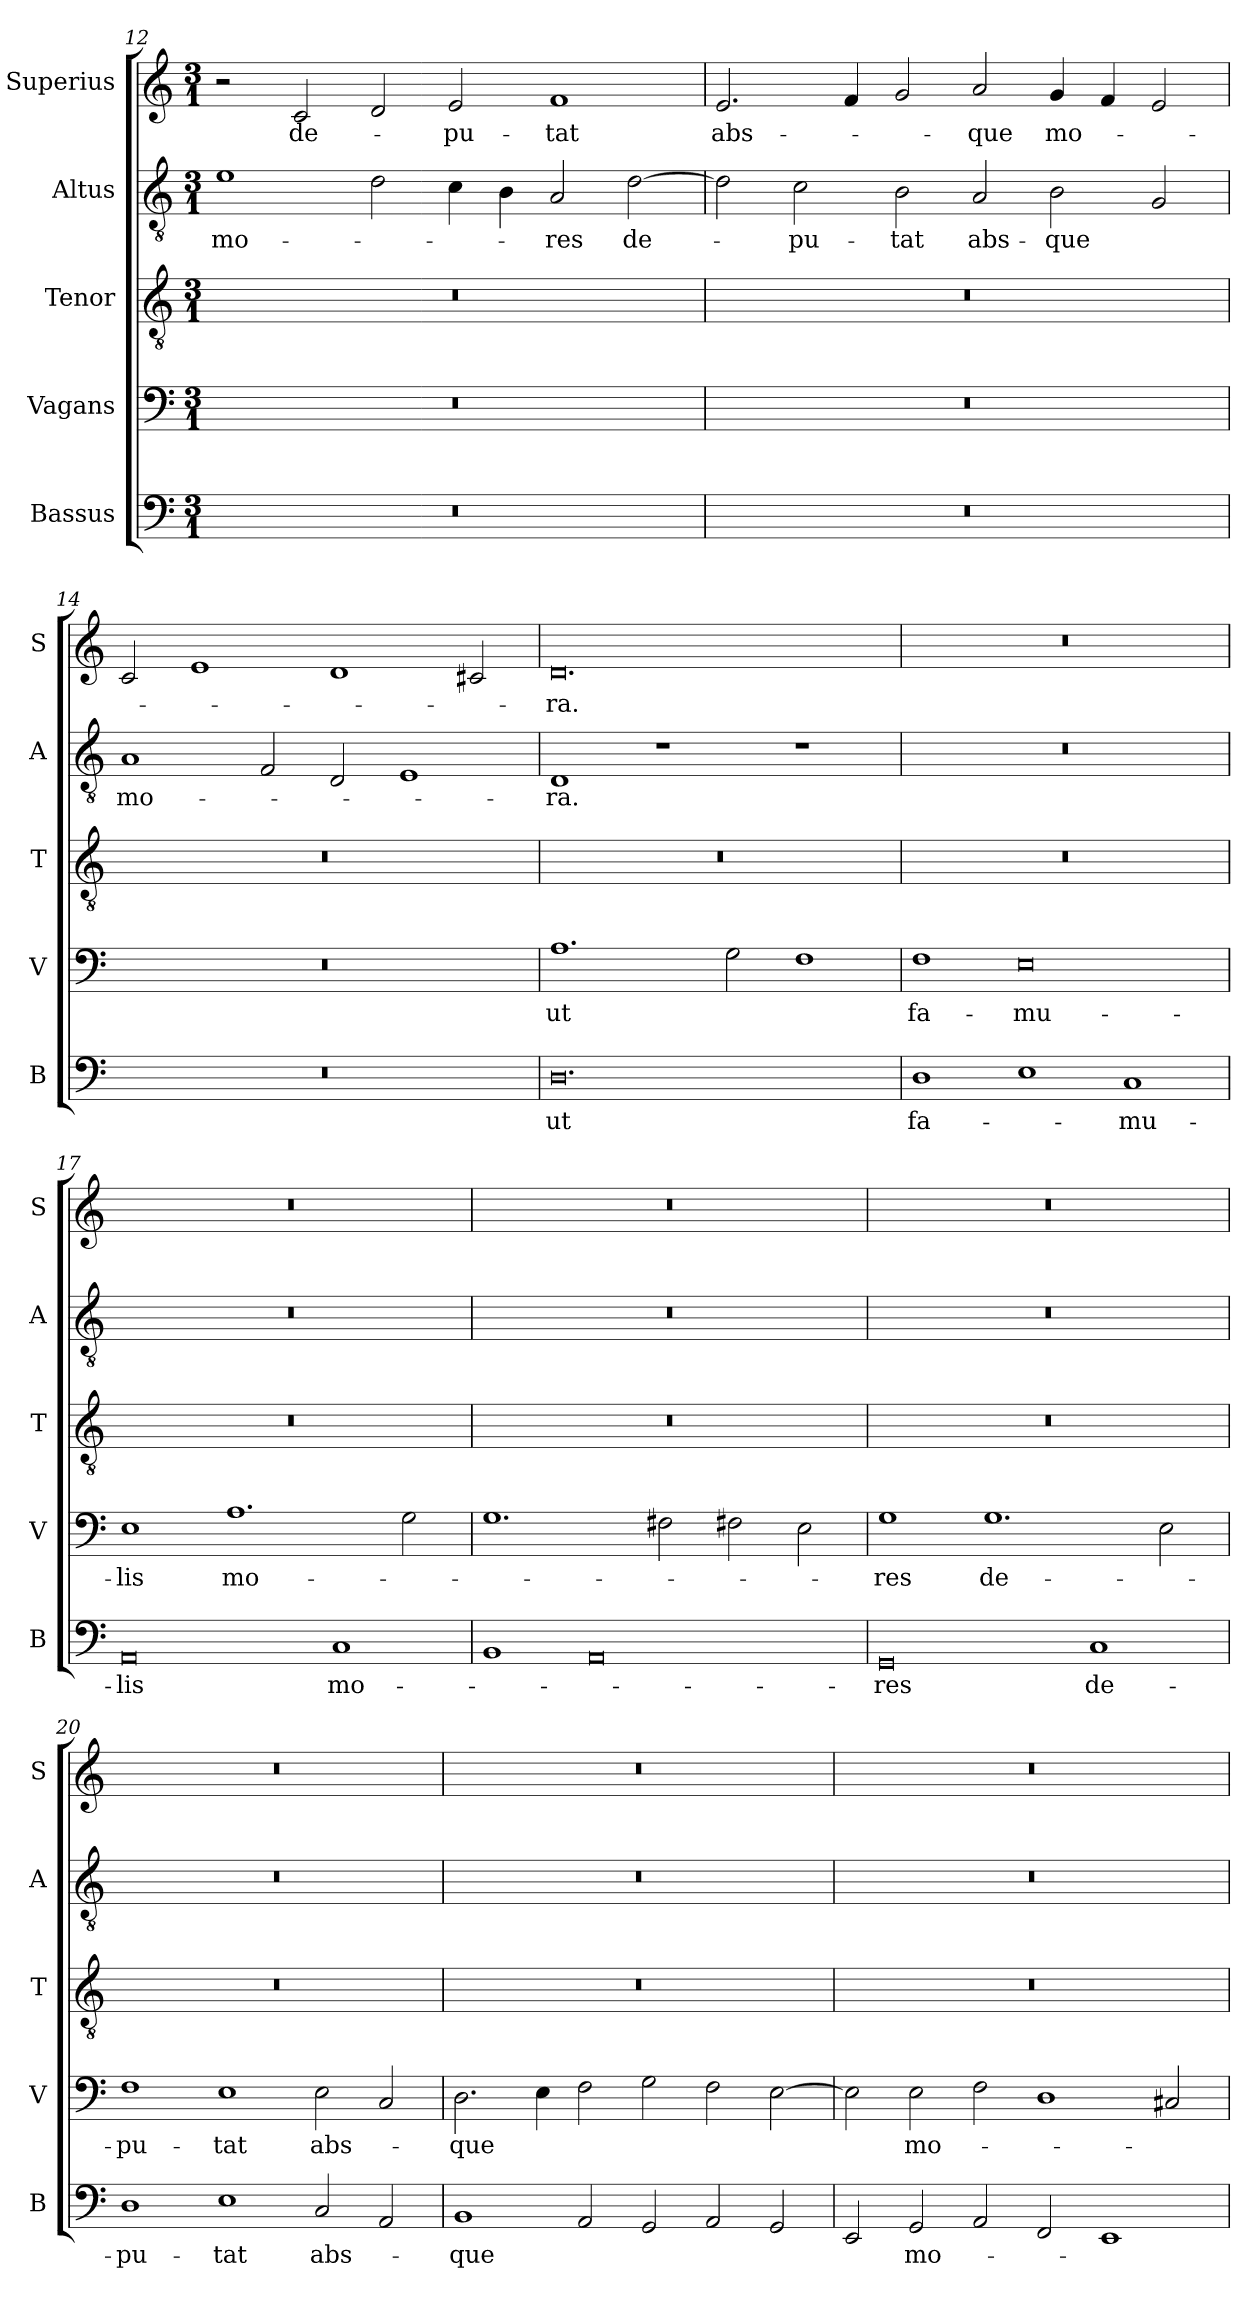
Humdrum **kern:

**kern	**text	**kern	**text	**kern	**kern	**text	**kern	**text
*part5	*part5	*part4	*part4	*part3	*part2	*part2	*part1	*part1
*staff5	*staff5	*staff4	*staff4	*staff3	*staff2	*staff2	*staff1	*staff1
*I"Bassus	*	*I"Vagans	*	*I"Tenor	*I"Altus	*	*I"Superius	*
*I'B	*	*I'V	*	*I'T	*I'A	*	*I'S	*
*clefF4	*	*clefF4	*	*clefGv2	*clefGv2	*	*clefG2	*
*k[]	*	*k[]	*	*k[]	*k[]	*	*k[]	*
*M3/1	*	*M3/1	*	*M3/1	*M3/1	*	*M3/1	*
=12	=12	=12	=12	=12	=12	=12	=12	=12
0.r	.	0.r	.	0.r	1e	mo-	2r	.
.	.	.	.	.	.	.	2c/	de-
.	.	.	.	.	2d\	.	2d/	.
.	.	.	.	.	4c\	.	2e/	-pu-
.	.	.	.	.	4B\	.	.	.
.	.	.	.	.	2A/	-res	1f	-tat
.	.	.	.	.	[2d\	de-	.	.
=13	=13	=13	=13	=13	=13	=13	=13	=13
0.r	.	0.r	.	0.r	2d\]	.	2.e/	abs-
.	.	.	.	.	2c\	-pu-	.	.
.	.	.	.	.	.	.	4f/	.
.	.	.	.	.	2B\	-tat	2g/	.
.	.	.	.	.	2A/	abs-	2a/	-que
.	.	.	.	.	2B\	-que	4g/	mo-
.	.	.	.	.	.	.	4f/	.
.	.	.	.	.	2G/	.	2e/	.
=14	=14	=14	=14	=14	=14	=14	=14	=14
0.r	.	0.r	.	0.r	1A	mo-	2c/	.
.	.	.	.	.	.	.	1e	.
.	.	.	.	.	2F/	.	.	.
.	.	.	.	.	2D/	.	1d	.
.	.	.	.	.	1E	.	.	.
.	.	.	.	.	.	.	2c#X/	.
=15	=15	=15	=15	=15	=15	=15	=15	=15
0.D	ut	1.A	ut	0.r	1D	-ra.	0.d	-ra.
.	.	.	.	.	1r	.	.	.
.	.	2G\	.	.	.	.	.	.
.	.	1F	.	.	1r	.	.	.
=16	=16	=16	=16	=16	=16	=16	=16	=16
1D	fa-	1F	fa-	0.r	0.r	.	0.r	.
1E	.	0E	-mu-	.	.	.	.	.
1C	-mu-	.	.	.	.	.	.	.
=17	=17	=17	=17	=17	=17	=17	=17	=17
0AA	-lis	1E	-lis	0.r	0.r	.	0.r	.
.	.	1.A	mo-	.	.	.	.	.
1C	mo-	.	.	.	.	.	.	.
.	.	2G\	.	.	.	.	.	.
=18	=18	=18	=18	=18	=18	=18	=18	=18
1BB	.	1.G	.	0.r	0.r	.	0.r	.
0AA	.	.	.	.	.	.	.	.
.	.	2F#X\	.	.	.	.	.	.
.	.	2F#X\	.	.	.	.	.	.
.	.	2E\	.	.	.	.	.	.
=19	=19	=19	=19	=19	=19	=19	=19	=19
0GG	-res	1G	-res	0.r	0.r	.	0.r	.
.	.	1.G	de-	.	.	.	.	.
1C	de-	.	.	.	.	.	.	.
.	.	2E\	.	.	.	.	.	.
=20	=20	=20	=20	=20	=20	=20	=20	=20
1D	-pu-	1F	-pu-	0.r	0.r	.	0.r	.
1E	-tat	1E	-tat	.	.	.	.	.
2C/	abs-	2E\	abs-	.	.	.	.	.
2AA/	.	2C/	.	.	.	.	.	.
=21	=21	=21	=21	=21	=21	=21	=21	=21
1BB	-que	2.D\	-que	0.r	0.r	.	0.r	.
.	.	4E\	.	.	.	.	.	.
2AA/	.	2F\	.	.	.	.	.	.
2GG/	.	2G\	.	.	.	.	.	.
2AA/	.	2F\	.	.	.	.	.	.
2GG/	.	[2E\	.	.	.	.	.	.
=22	=22	=22	=22	=22	=22	=22	=22	=22
2EE/	.	2E\]	.	0.r	0.r	.	0.r	.
2GG/	mo-	2E\	mo-	.	.	.	.	.
2AA/	.	2F\	.	.	.	.	.	.
2FF/	.	1D	.	.	.	.	.	.
1EE	.	.	.	.	.	.	.	.
.	.	2C#X/	.	.	.	.	.	.
=	=	=	=	=	=	=	=	=
*-	*-	*-	*-	*-	*-	*-	*-	*-
